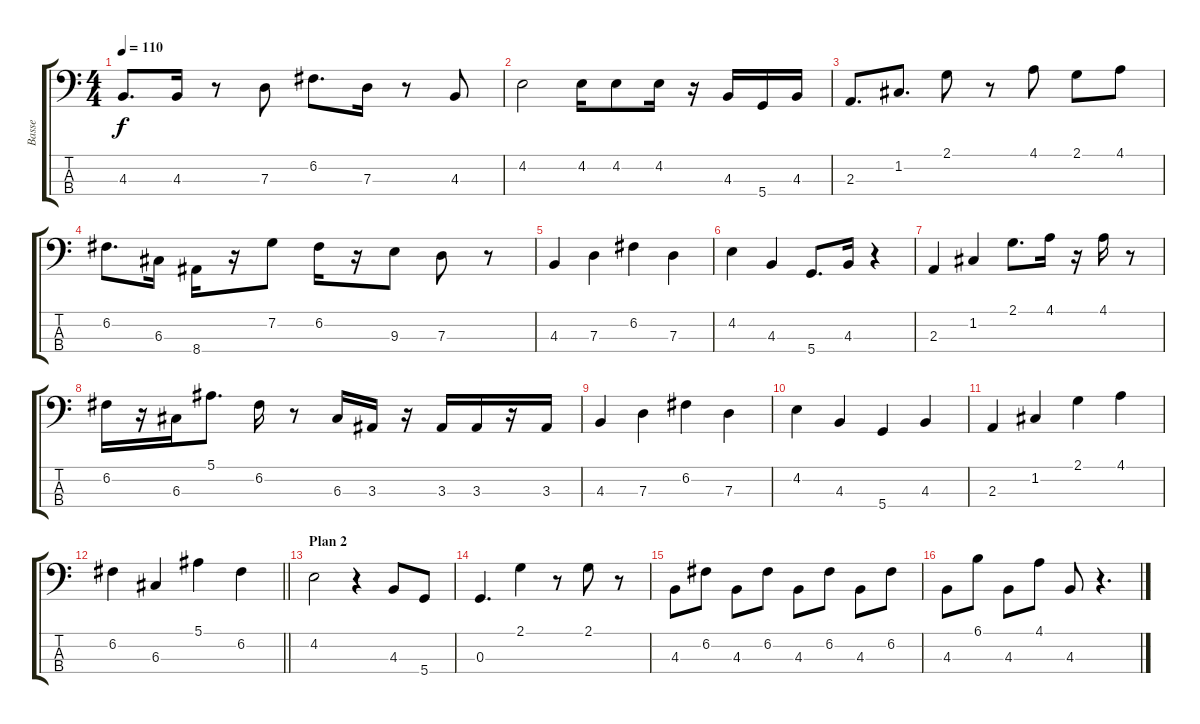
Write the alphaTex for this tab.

\track ("Basse" "Basse") {instrument electricbassfinger}
\staff {score tabs}
\tuning (F2 C2 G1 D1) {hide}
\ts (4 4)
\tempo 110
\clef f4
\ks c
4.3.8{d dy f} 4.3.16 r.8 7.3.8 6.2.8{d} 7.3.16 r.8 4.3.8 |
4.2.2 4.2.16 4.2.8 4.2.16 r.16 4.3.16 5.4.16 4.3.16 |
2.3.8{d} 1.2.8{d} 2.1.8 r.8 4.1.8 2.1.8 4.1.8 |
6.2.8{d} 6.3.16 8.4.16 r.16 7.2.8 6.2.16 r.16 9.3.8 7.3.8 r.8 |
4.3.4 7.3.4 6.2.4 7.3.4 |
4.2.4 4.3.4 5.4.8{d} 4.3.16 r.4 |
2.3.4 1.2.4 2.1.8{d} 4.1.16 r.16 4.1.16 r.8 |
6.2.16 r.16 6.3.16 5.1.8{d} 6.2.16 r.8 6.3.16 3.3.16 r.16 3.3.16 3.3.16 r.16 3.3.16 |
4.3.4 7.3.4 6.2.4 7.3.4 |
4.2.4 4.3.4 5.4.4 4.3.4 |
2.3.4 1.2.4 2.1.4 4.1.4 |
\barLineRight lightlight
6.2.4 6.3.4 5.1.4 6.2.4 |
\section ("" "Plan 2")
4.2.2 r.4 4.3.8 5.4.8 |
0.3.4{d} 2.1.4 r.8 2.1.8 r.8 |
4.3.8 6.2.8 4.3.8 6.2.8 4.3.8 6.2.8 4.3.8 6.2.8 |
4.3.8 6.1.8 4.3.8 4.1.8 4.3.8 r.4{d}
